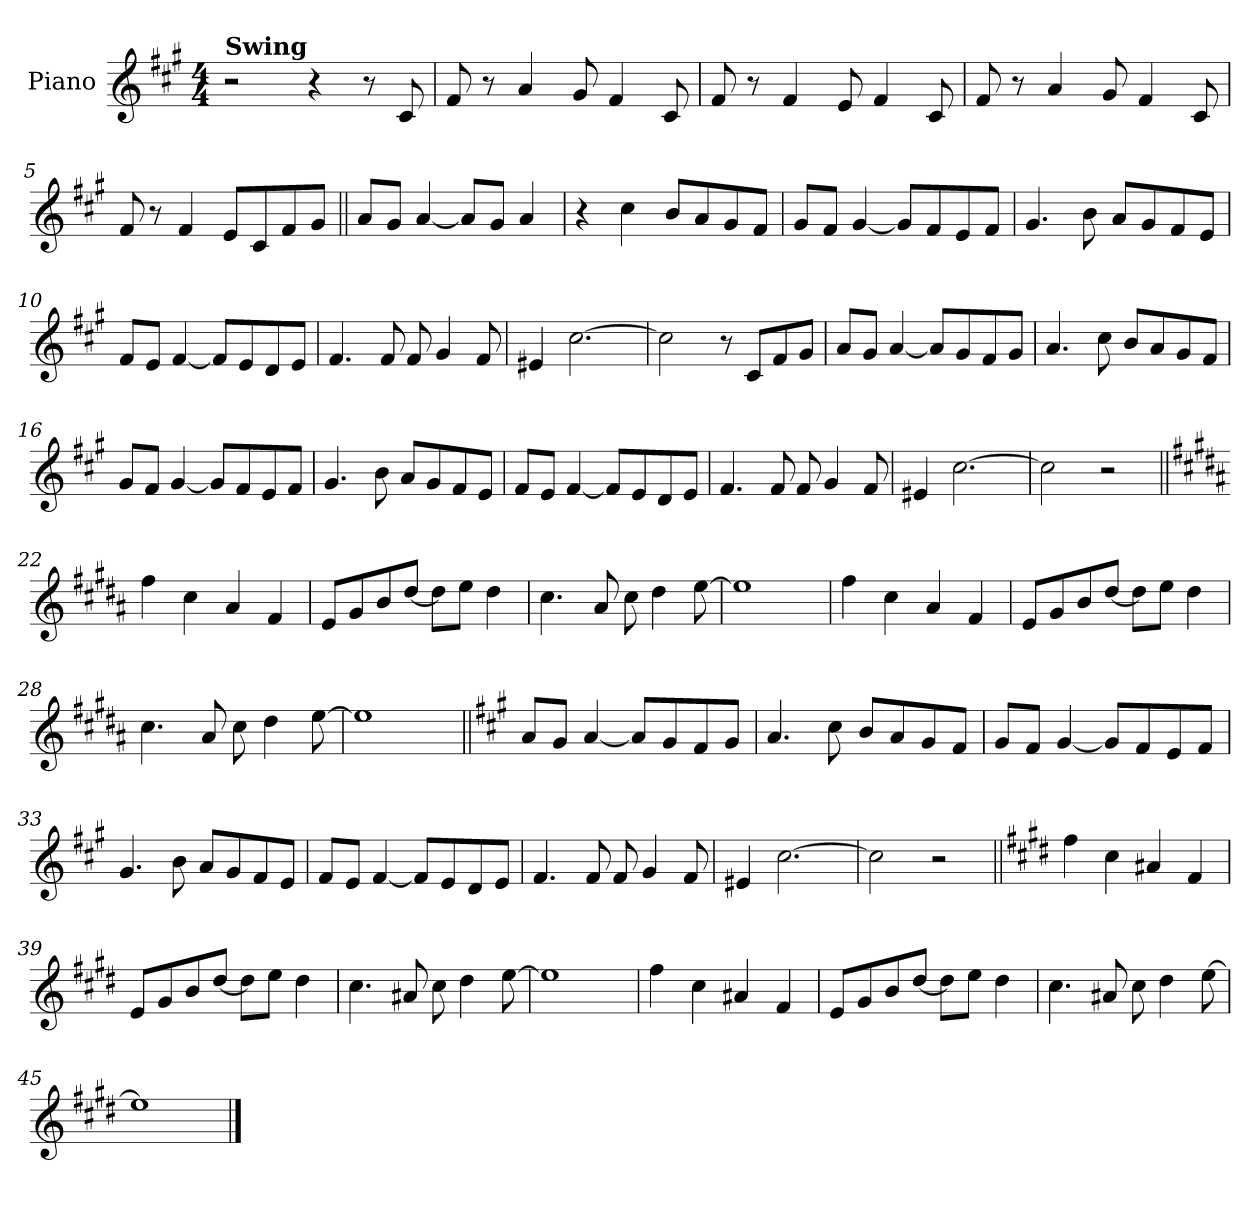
**kern
*part1
*staff1
*I"Piano
*I'Pno.
*clefG2
*k[f#c#g#]
*M4/4
*MM120
=1
!LO:TX:a:B:t=Swing
2r
4r
8r
8c#!
=2
8f#!
8r
4a!
8g#!
4f#!
8c#!
=3
8f#!
8r
4f#!
8e!
4f#!
8c#!
=4
8f#!
8r
4a!
8g#!
4f#!
8c#!
=5
8f#!
8r
4f#!
8e!L
8c#
8f#
8g#J
=6||
8aL
8g#J
[4a
8aL]
8g#J
4a
=7
4r
4cc#
8bL
8a
8g#
8f#J
=8
8g#L
8f#J
[4g#
8g#L]
8f#
8e
8f#J
=9
4.g#
8b
8aL
8g#
8f#
8eJ
=10
8f#L
8eJ
[4f#
8f#L]
8e
8d
8eJ
=11
4.f#
8f#
8f#
4g#
8f#
=12
4e#X
[2.cc#
=13
2cc#]
8r
8c#L
8f#
8g#J
=14
8aL
8g#J
[4a
8aL]
8g#
8f#
8g#J
=15
4.a
8cc#
8bL
8a
8g#
8f#J
=16
8g#L
8f#J
[4g#
8g#L]
8f#
8e
8f#J
=17
4.g#
8b
8aL
8g#
8f#
8eJ
=18
8f#L
8eJ
[4f#
8f#L]
8e
8d
8eJ
=19
4.f#
8f#
8f#
4g#
8f#
=20
4e#X
[2.cc#
=21
2cc#]
2r
=22||
*k[f#c#g#d#a#]
4ff#
4cc#
4a#
4f#
=23
8eL
8g#
8b
[8dd#J
8dd#L]
8eeJ
4dd#
=24
4.cc#
8a#
8cc#
4dd#
[8ee
=25
1ee]
=26
4ff#
4cc#
4a#
4f#
=27
8eL
8g#
8b
[8dd#J
8dd#L]
8eeJ
4dd#
=28
4.cc#
8a#
8cc#
4dd#
[8ee
=29
1ee]
=30||
*k[f#c#g#]
8aL
8g#J
[4a
8aL]
8g#
8f#
8g#J
=31
4.a
8cc#
8bL
8a
8g#
8f#J
=32
8g#L
8f#J
[4g#
8g#L]
8f#
8e
8f#J
=33
4.g#
8b
8aL
8g#
8f#
8eJ
=34
8f#L
8eJ
[4f#
8f#L]
8e
8d
8eJ
=35
4.f#
8f#
8f#
4g#
8f#
=36
4e#X
[2.cc#
=37
2cc#]
2r
=38||
*k[f#c#g#d#]
4ff#
4cc#
4a#X
4f#
=39
8eL
8g#
8b
[8dd#J
8dd#L]
8eeJ
4dd#
=40
4.cc#
8a#X
8cc#
4dd#
[8ee
=41
1ee]
=42
4ff#
4cc#
4a#X
4f#
=43
8eL
8g#
8b
[8dd#J
8dd#L]
8eeJ
4dd#
=44
4.cc#
8a#X
8cc#
4dd#
[8ee
=45
1ee]
==
*-
